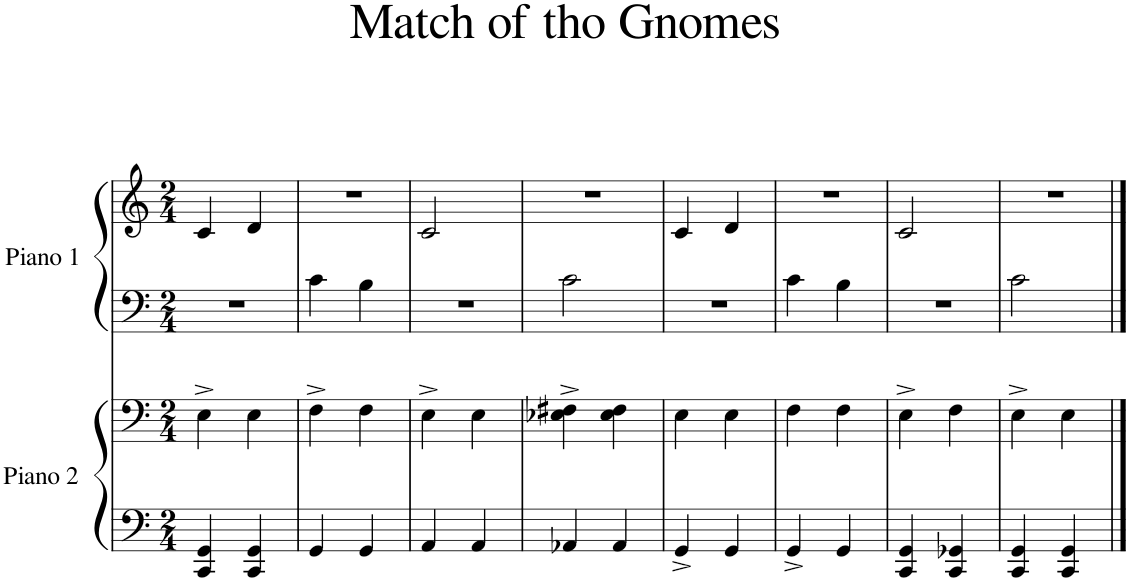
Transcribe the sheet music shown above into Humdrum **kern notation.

**kern	**kern	**kern	**kern
*part2	*part2	*part1	*part1
*staff4	*staff3	*staff2	*staff1
*I"Piano 2	*	*I"Piano 1	*
*I'Pno. 2	*	*I'Pno. 1	*
*clefF4	*clefF4	*clefF4	*clefG2
*k[]	*k[]	*k[]	*k[]
*M2/4	*M2/4	*M2/4	*M2/4
=1	=1	=1	=1
4CC/ 4GG/	4E^\	2r	4c/
4CC/ 4GG/	4E\	.	4d/
=2	=2	=2	=2
4GG/	4F^\	4c\	2r
4GG/	4F\	4B\	.
=3	=3	=3	=3
4AA/	4E^\	2r	2c/
4AA/	4E\	.	.
=4	=4	=4	=4
4AA-X/	4E-X\^ 4F#X\^	2c\	2r
4AA-/	4E-\ 4F#\	.	.
=5	=5	=5	=5
4GG^/	4E\	2r	4c/
4GG/	4E\	.	4d/
=6	=6	=6	=6
4GG^/	4F\	4c\	2r
4GG/	4F\	4B\	.
=7	=7	=7	=7
4CC/ 4GG/	4E^\	2r	2c/
4CC/ 4GG-X/	4F\	.	.
=8	=8	=8	=8
4CC/ 4GG/	4E^\	2c\	2r
4CC/ 4GG/	4E\	.	.
==	==	==	==
*-	*-	*-	*-
